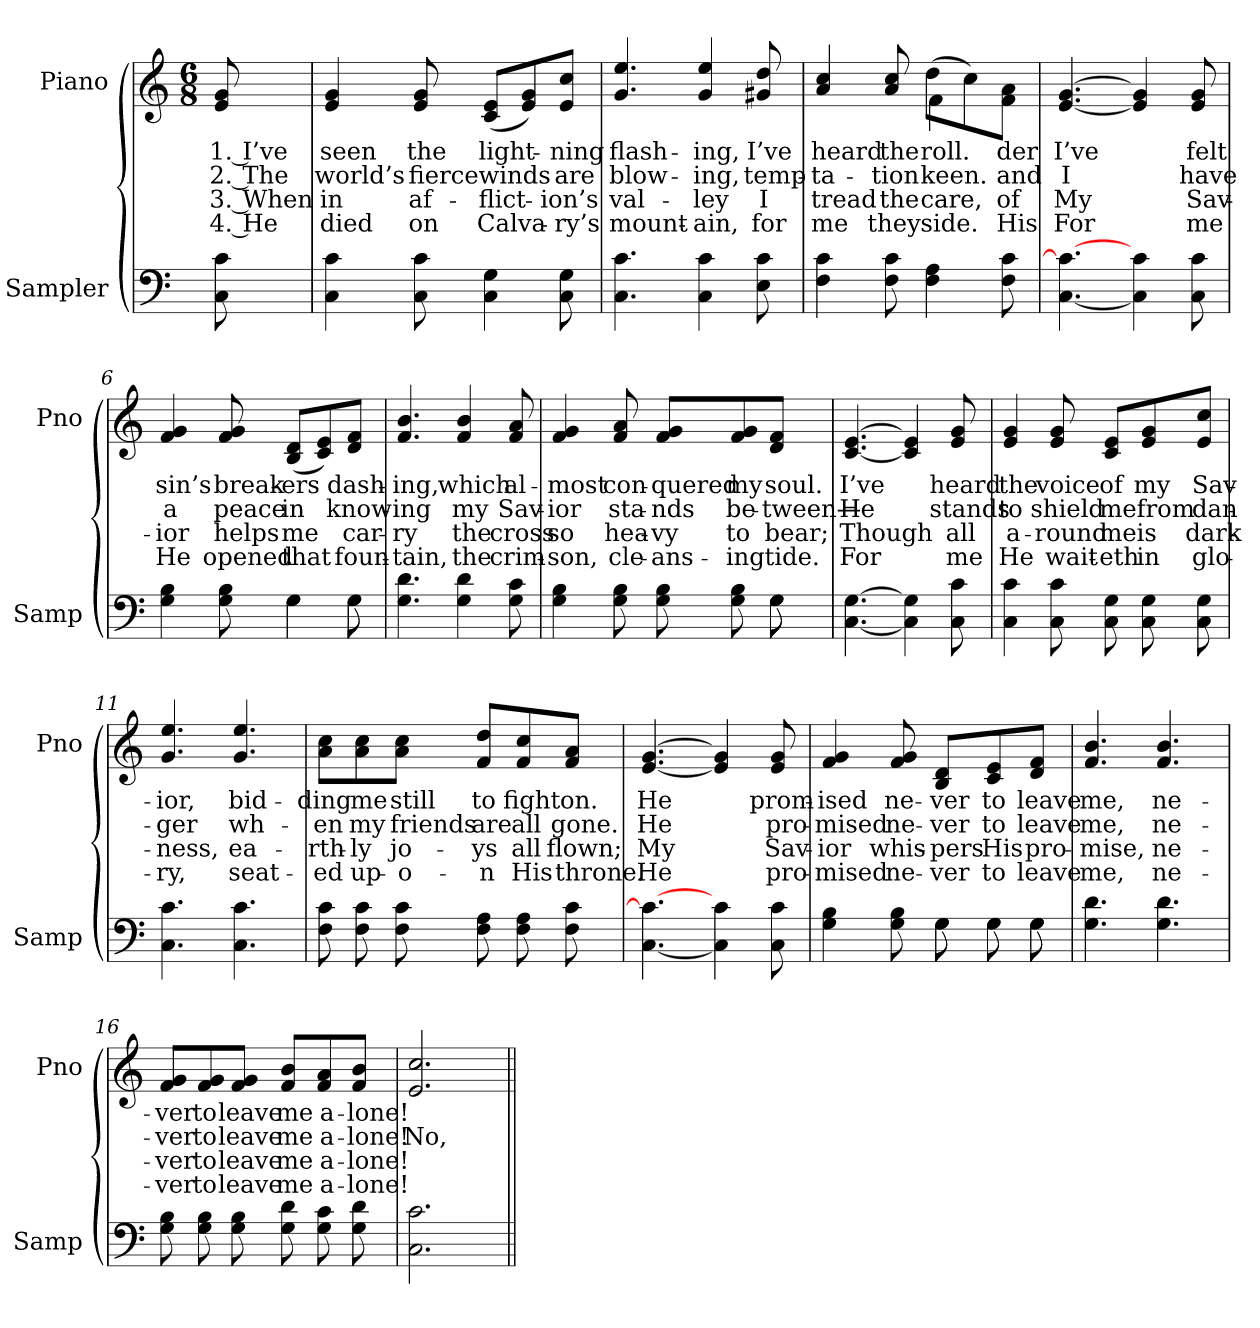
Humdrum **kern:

**kern	**kern	**text	**text	**text	**text
*part2	*part1	*part1	*part1	*part1	*part1
*staff2	*staff1	*staff1	*staff1	*staff1	*staff1
*I"Sampler	*I"Piano	*	*	*	*
*I'Samp	*I'Pno	*	*	*	*
*clefF4	*clefG2	*	*	*	*
*	*M6/8	*	*	*	*
=1	=1	=1	=1	=1	=1
8C\ 8c\	8e/ 8g/	1. I’ve	2. The	3. When	4. He
=2	=2	=2	=2	=2	=2
4C\ 4c\	4e/ 4g/	seen	world’s	in	died
8C\ 8c\	8e/ 8g/	the	fierce	af-	on
4C\ 4G\	(8c/ 8e/L	light-	winds	-flict-	Calva-
.	8e/ 8g/)	.	.	.	.
8C\ 8G\	8e/ 8cc/J	-ning	are	-ion’s	-ry’s
=3	=3	=3	=3	=3	=3
4.C\ 4.c\	4.g/ 4.ee/	flash-	blow-	val-	mount-
4C\ 4c\	4g/ 4ee/	-ing,	-ing,	-ley	-ain,
8E\ 8c\	8g#X/ 8dd/	I’ve	temp-	I	for
=4	=4	=4	=4	=4	=4
*	*^	*	*	*	*
4F\ 4c\	4a/ 4cc/	4.ryy	heard	-ta-	tread	me
8F\ 8c\	8a/ 8cc/	.	the	-tion	the	they
4F\ 4A\	(8dd\L	4f	roll.	keen.	care,	side.
.	8cc\)	.	.	.	.	.
8F\ 8c\	8f\ 8a\J	8ryy	-der	and	of	His
*	*v	*v	*	*	*	*
=5	=5	=5	=5	=5	=5
[4.C\ 4.c\_	[4.e/ [4.g/	I’ve	I	My	For
4C\] 4c\	4e/] 4g/]	.	.	.	.
8C\ 8c\	8e/ 8g/	felt	have	Sav-	me
=6	=6	=6	=6	=6	=6
*^	*	*	*	*	*
4G\ 4B\	4.ryy	4f/ 4g/	sin’s	a	-ior	He
8G\ 8B\	.	8f/ 8g/	break-	peace	helps	opened
4G\	4G	(8B/ 8d/L	-ers	in	me	that
.	.	8c/ 8e/)	.	.	.	.
8G\	8G	8d/ 8f/J	dash-	know-	car-	foun-
*v	*v	*	*	*	*	*
=7	=7	=7	=7	=7	=7
4.G 4.d	4.f/ 4.b/	-ing,	-ing	-ry	-tain,
4G 4d	4f/ 4b/	which	my	the	the
8G 8c	8f/ 8a/	al-	Sav-	cross	crim-
=8	=8	=8	=8	=8	=8
*^	*	*	*	*	*
4G 4B	8ryy	4f/ 4g/	-most	-ior	so	-son,
*v	*v	*	*	*	*	*
8G 8B	8f/ 8a/	con-	sta-	hea-	cle-
8G 8B	8f/ 8g/L	-quered	-nds	-vy	-ans-
8G 8B	8f/ 8g/	my	be-	to	-ing
*^	*	*	*	*	*
8G\	8G	8d/ 8f/J	soul.	-tween—	bear;	tide.
*v	*v	*	*	*	*	*
=9	=9	=9	=9	=9	=9
[4.C [4.G	[4.c/ [4.e/	I’ve	He	Though	For
4C] 4G]	4c/] 4e/]	.	.	.	.
8C\ 8c\	8e/ 8g/	heard	stands	all	me
=10	=10	=10	=10	=10	=10
4C\ 4c\	4e/ 4g/	the	to	a-	He
8C\ 8c\	8e/ 8g/	voice	shield	-round	wait-
8C\ 8G\	8c/ 8e/L	of	me	me	-eth
8C\ 8G\	8e/ 8g/	my	from	is	in
8C\ 8G\	8e/ 8cc/J	Sav-	dan-	dark-	glo-
=11	=11	=11	=11	=11	=11
4.C\ 4.c\	4.g/ 4.ee/	-ior,	-ger	-ness,	-ry,
4.C\ 4.c\	4.g/ 4.ee/	bid-	wh-	ea-	seat-
=12	=12	=12	=12	=12	=12
8F\ 8c\	8a\ 8cc\L	-ding	-en	-rth-	-ed
8F\ 8c\	8a\ 8cc\	me	my	-ly	up-
8F\ 8c\	8a\ 8cc\J	still	friends	jo-	-o-
8F\ 8A\	8f/ 8dd/L	to	are	-ys	-n
8F\ 8A\	8f/ 8cc/	fight	all	all	His
8F\ 8c\	8f/ 8a/J	on.	gone.	flown;	throne.
=13	=13	=13	=13	=13	=13
[4.C\ 4.c\_	[4.e/ [4.g/	He	He	My	He
4C\] 4c\	4e/] 4g/]	.	.	.	.
8C\ 8c\	8e/ 8g/	prom-	pro-	Sav-	pro-
=14	=14	=14	=14	=14	=14
*^	*	*	*	*	*
4G\ 4B\	4.ryy	4f/ 4g/	-ised	-mised	-ior	-mised
8G\ 8B\	.	8f/ 8g/	ne-	ne-	whis-	ne-
8G\	8G	8B/ 8d/L	-ver	-ver	-pers	-ver
8G\	8G	8c/ 8e/	to	to	His	to
8G\	8G	8d/ 8f/J	leave	leave	pro-	leave
*v	*v	*	*	*	*	*
=15	=15	=15	=15	=15	=15
4.G\ 4.d\	4.f/ 4.b/	me,	me,	-mise,	me,
4.G\ 4.d\	4.f/ 4.b/	ne-	ne-	ne-	ne-
=16	=16	=16	=16	=16	=16
8G\ 8B\	8f/ 8g/L	-ver	-ver	-ver	-ver
8G\ 8B\	8f/ 8g/	to	to	to	to
8G\ 8B\	8f/ 8g/J	leave	leave	leave	leave
8G\ 8d\	8f/ 8b/L	me	me	me	me
8G\ 8c\	8f/ 8a/	a-	a-	a-	a-
8G\ 8d\	8f/ 8b/J	-lone!	-lone!	-lone!	-lone!
=17	=17	=17	=17	=17	=17
2.C 2.c	2.e/ 2.cc/	.	No,	.	.
=||	=||	=||	=||	=||	=||
*-	*-	*-	*-	*-	*-
